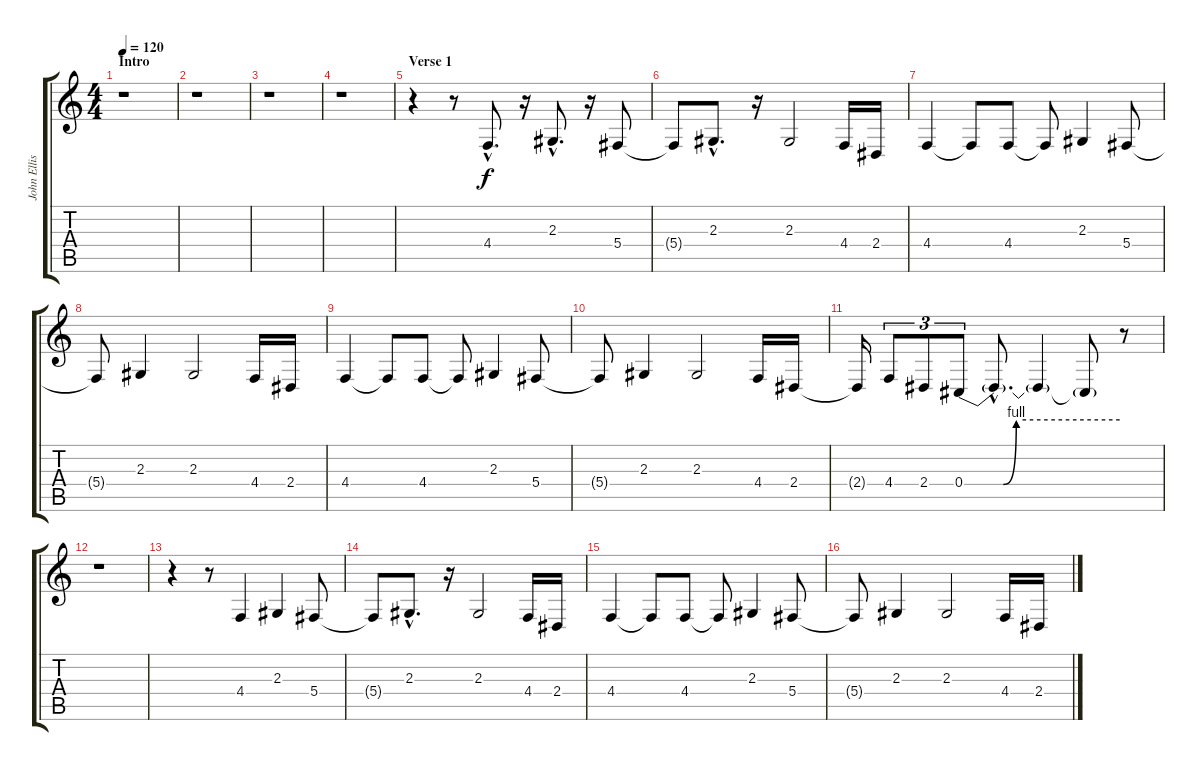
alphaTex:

\track ("John Ellis - Vocals" "John Ellis") {instrument flute}
\staff {score tabs}
\tuning (Eb4 Bb3 Gb3 Db3 Ab2 Eb2) {hide}
\ts (4 4)
\section ("" "Intro")
\tempo 120
\clef g2
\ks c
r.1{dy f instrument flute} |
r.1 |
r.1 |
r.1 |
\section ("" "Verse 1")
r.4 r.8 4.4{hac}.8{d} r.16 2.3{hac}.8{d} r.16 5.4.8 |
5.4{t}.8 2.3{hac}.8{d} r.16 2.3.2 4.4.16 2.4.16 |
4.4.4 4.4{t}.8 4.4.8 4.4{t}.8 2.3.4 5.4.8 |
5.4{t}.8 2.3.4 2.3.2 4.4.16 2.4.16 |
4.4.4 4.4{t}.8 4.4.8 4.4{t}.8 2.3.4 5.4.8 |
5.4{t}.8 2.3.4 2.3.2 4.4.16 2.4.16 |
2.4{t}.16 4.4.8{tu (3 2)} 2.4.8{tu (3 2)} 0.4{be (custom 0 0 15 0 20 4 60 4)}.8{tu (3 2)} 0.4{hac t}.8{d} 0.4{t}.4 0.4{t}.8 r.8 |
r.1 |
r.4 r.8 4.4.4 2.3.4 5.4.8 |
5.4{t}.8 2.3{hac}.8{d} r.16 2.3.2 4.4.16 2.4.16 |
4.4.4 4.4{t}.8 4.4.8 4.4{t}.8 2.3.4 5.4.8 |
5.4{t}.8 2.3.4 2.3.2 4.4.16 2.4.16
